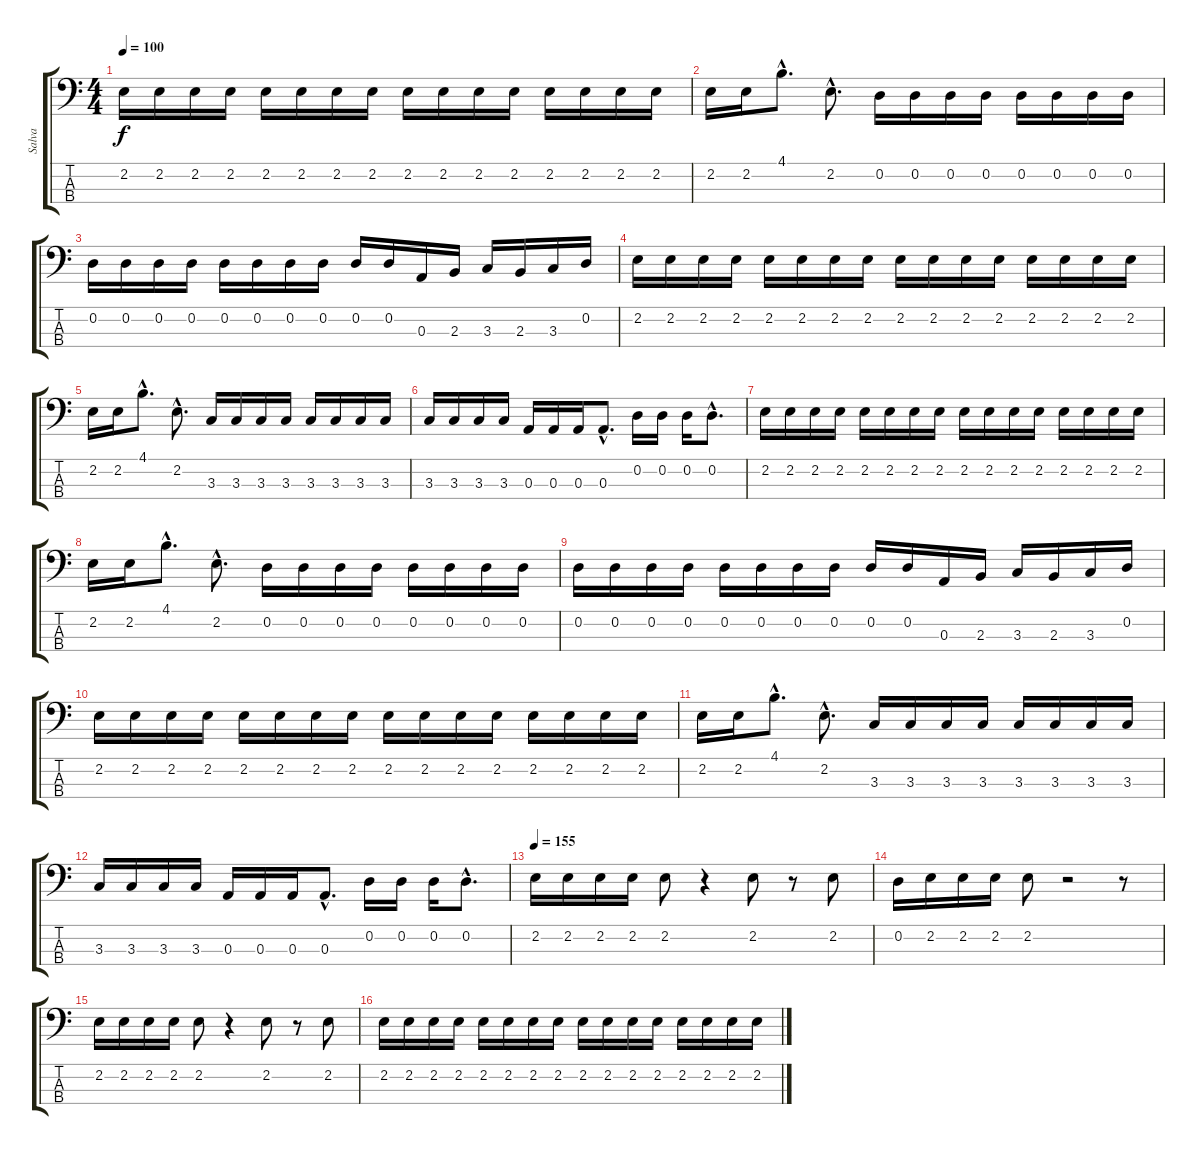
\track ("Salva" "Salva") {instrument electricbassfinger}
\staff {score tabs}
\tuning (G2 D2 A1 E1) {hide}
\ts (4 4)
\tempo 100
\clef f4
\ks c
2.2.16{dy f} 2.2.16 2.2.16 2.2.16 2.2.16 2.2.16 2.2.16 2.2.16 2.2.16 2.2.16 2.2.16 2.2.16 2.2.16 2.2.16 2.2.16 2.2.16 |
2.2.16 2.2.16 4.1{hac}.8{d} 2.2{hac}.8{d} 0.2.16 0.2.16 0.2.16 0.2.16 0.2.16 0.2.16 0.2.16 0.2.16 |
0.2.16 0.2.16 0.2.16 0.2.16 0.2.16 0.2.16 0.2.16 0.2.16 0.2.16 0.2.16 0.3.16 2.3.16 3.3.16 2.3.16 3.3.16 0.2.16 |
2.2.16 2.2.16 2.2.16 2.2.16 2.2.16 2.2.16 2.2.16 2.2.16 2.2.16 2.2.16 2.2.16 2.2.16 2.2.16 2.2.16 2.2.16 2.2.16 |
2.2.16 2.2.16 4.1{hac}.8{d} 2.2{hac}.8{d} 3.3.16 3.3.16 3.3.16 3.3.16 3.3.16 3.3.16 3.3.16 3.3.16 |
3.3.16 3.3.16 3.3.16 3.3.16 0.3.16 0.3.16 0.3.16 0.3{hac}.8{d} 0.2.16 0.2.16 0.2.16 0.2{hac}.8{d} |
2.2.16 2.2.16 2.2.16 2.2.16 2.2.16 2.2.16 2.2.16 2.2.16 2.2.16 2.2.16 2.2.16 2.2.16 2.2.16 2.2.16 2.2.16 2.2.16 |
2.2.16 2.2.16 4.1{hac}.8{d} 2.2{hac}.8{d} 0.2.16 0.2.16 0.2.16 0.2.16 0.2.16 0.2.16 0.2.16 0.2.16 |
0.2.16 0.2.16 0.2.16 0.2.16 0.2.16 0.2.16 0.2.16 0.2.16 0.2.16 0.2.16 0.3.16 2.3.16 3.3.16 2.3.16 3.3.16 0.2.16 |
2.2.16 2.2.16 2.2.16 2.2.16 2.2.16 2.2.16 2.2.16 2.2.16 2.2.16 2.2.16 2.2.16 2.2.16 2.2.16 2.2.16 2.2.16 2.2.16 |
2.2.16 2.2.16 4.1{hac}.8{d} 2.2{hac}.8{d} 3.3.16 3.3.16 3.3.16 3.3.16 3.3.16 3.3.16 3.3.16 3.3.16 |
3.3.16 3.3.16 3.3.16 3.3.16 0.3.16 0.3.16 0.3.16 0.3{hac}.8{d} 0.2.16 0.2.16 0.2.16 0.2{hac}.8{d} |
\tempo 155
2.2.16 2.2.16 2.2.16 2.2.16 2.2.8 r.4 2.2.8 r.8 2.2.8 |
0.2.16 2.2.16 2.2.16 2.2.16 2.2.8 r.2 r.8 |
2.2.16 2.2.16 2.2.16 2.2.16 2.2.8 r.4 2.2.8 r.8 2.2.8 |
2.2.16 2.2.16 2.2.16 2.2.16 2.2.16 2.2.16 2.2.16 2.2.16 2.2.16 2.2.16 2.2.16 2.2.16 2.2.16 2.2.16 2.2.16 2.2.16
